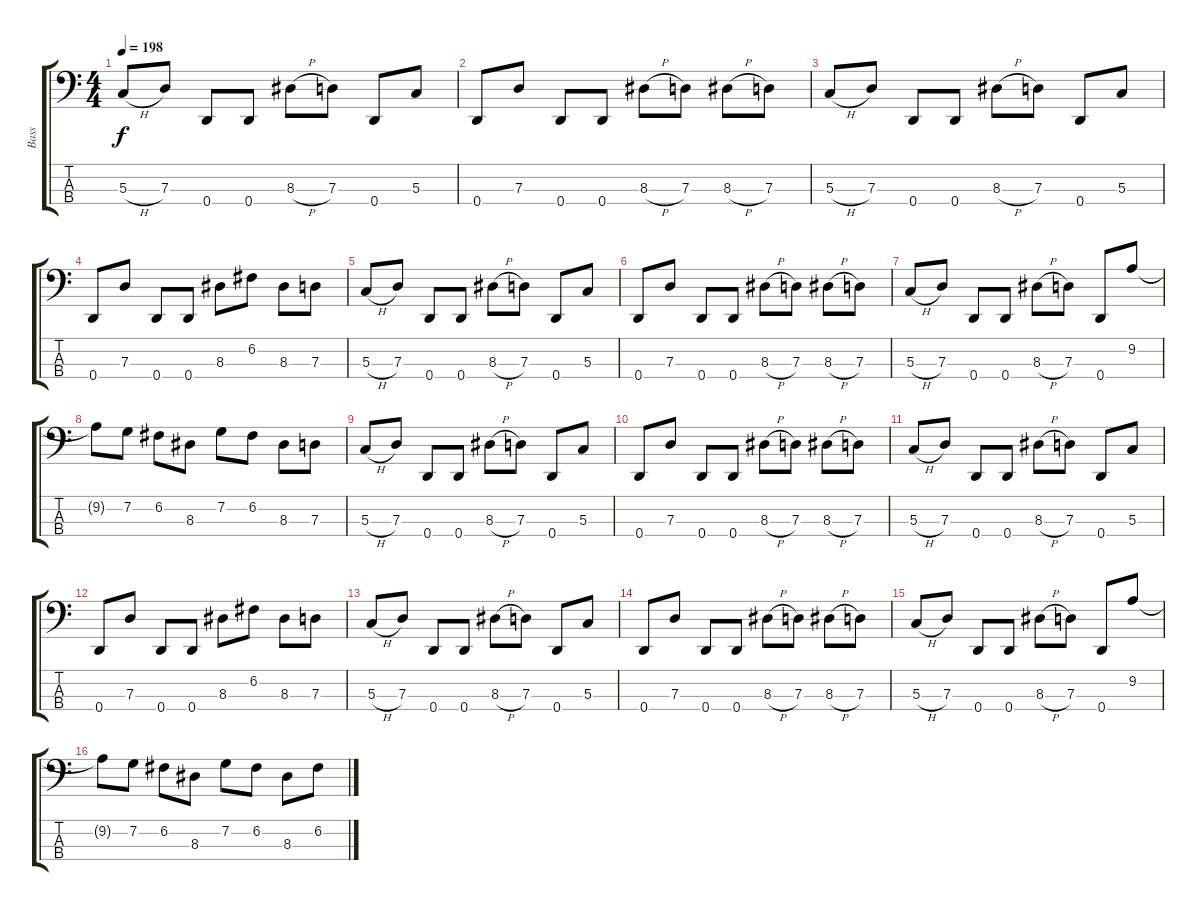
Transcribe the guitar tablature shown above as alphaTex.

\track ("Bass" "Bass") {instrument electricbassfinger}
\staff {score tabs}
\tuning (F2 C2 G1 D1) {hide}
\ts (4 4)
\tempo 198
\clef f4
\ks c
5.3{h}.8{dy f} 7.3.8 0.4.8 0.4.8 8.3{h}.8 7.3.8 0.4.8 5.3.8 |
0.4.8 7.3.8 0.4.8 0.4.8 8.3{h}.8 7.3.8 8.3{h}.8 7.3.8 |
5.3{h}.8 7.3.8 0.4.8 0.4.8 8.3{h}.8 7.3.8 0.4.8 5.3.8 |
0.4.8 7.3.8 0.4.8 0.4.8 8.3.8 6.2.8 8.3.8 7.3.8 |
5.3{h}.8 7.3.8 0.4.8 0.4.8 8.3{h}.8 7.3.8 0.4.8 5.3.8 |
0.4.8 7.3.8 0.4.8 0.4.8 8.3{h}.8 7.3.8 8.3{h}.8 7.3.8 |
5.3{h}.8 7.3.8 0.4.8 0.4.8 8.3{h}.8 7.3.8 0.4.8 9.2.8 |
9.2{t}.8 7.2.8 6.2.8 8.3.8 7.2.8 6.2.8 8.3.8 7.3.8 |
5.3{h}.8 7.3.8 0.4.8 0.4.8 8.3{h}.8 7.3.8 0.4.8 5.3.8 |
0.4.8 7.3.8 0.4.8 0.4.8 8.3{h}.8 7.3.8 8.3{h}.8 7.3.8 |
5.3{h}.8 7.3.8 0.4.8 0.4.8 8.3{h}.8 7.3.8 0.4.8 5.3.8 |
0.4.8 7.3.8 0.4.8 0.4.8 8.3.8 6.2.8 8.3.8 7.3.8 |
5.3{h}.8 7.3.8 0.4.8 0.4.8 8.3{h}.8 7.3.8 0.4.8 5.3.8 |
0.4.8 7.3.8 0.4.8 0.4.8 8.3{h}.8 7.3.8 8.3{h}.8 7.3.8 |
5.3{h}.8 7.3.8 0.4.8 0.4.8 8.3{h}.8 7.3.8 0.4.8 9.2.8 |
9.2{t}.8 7.2.8 6.2.8 8.3.8 7.2.8 6.2.8 8.3.8 6.2.8
